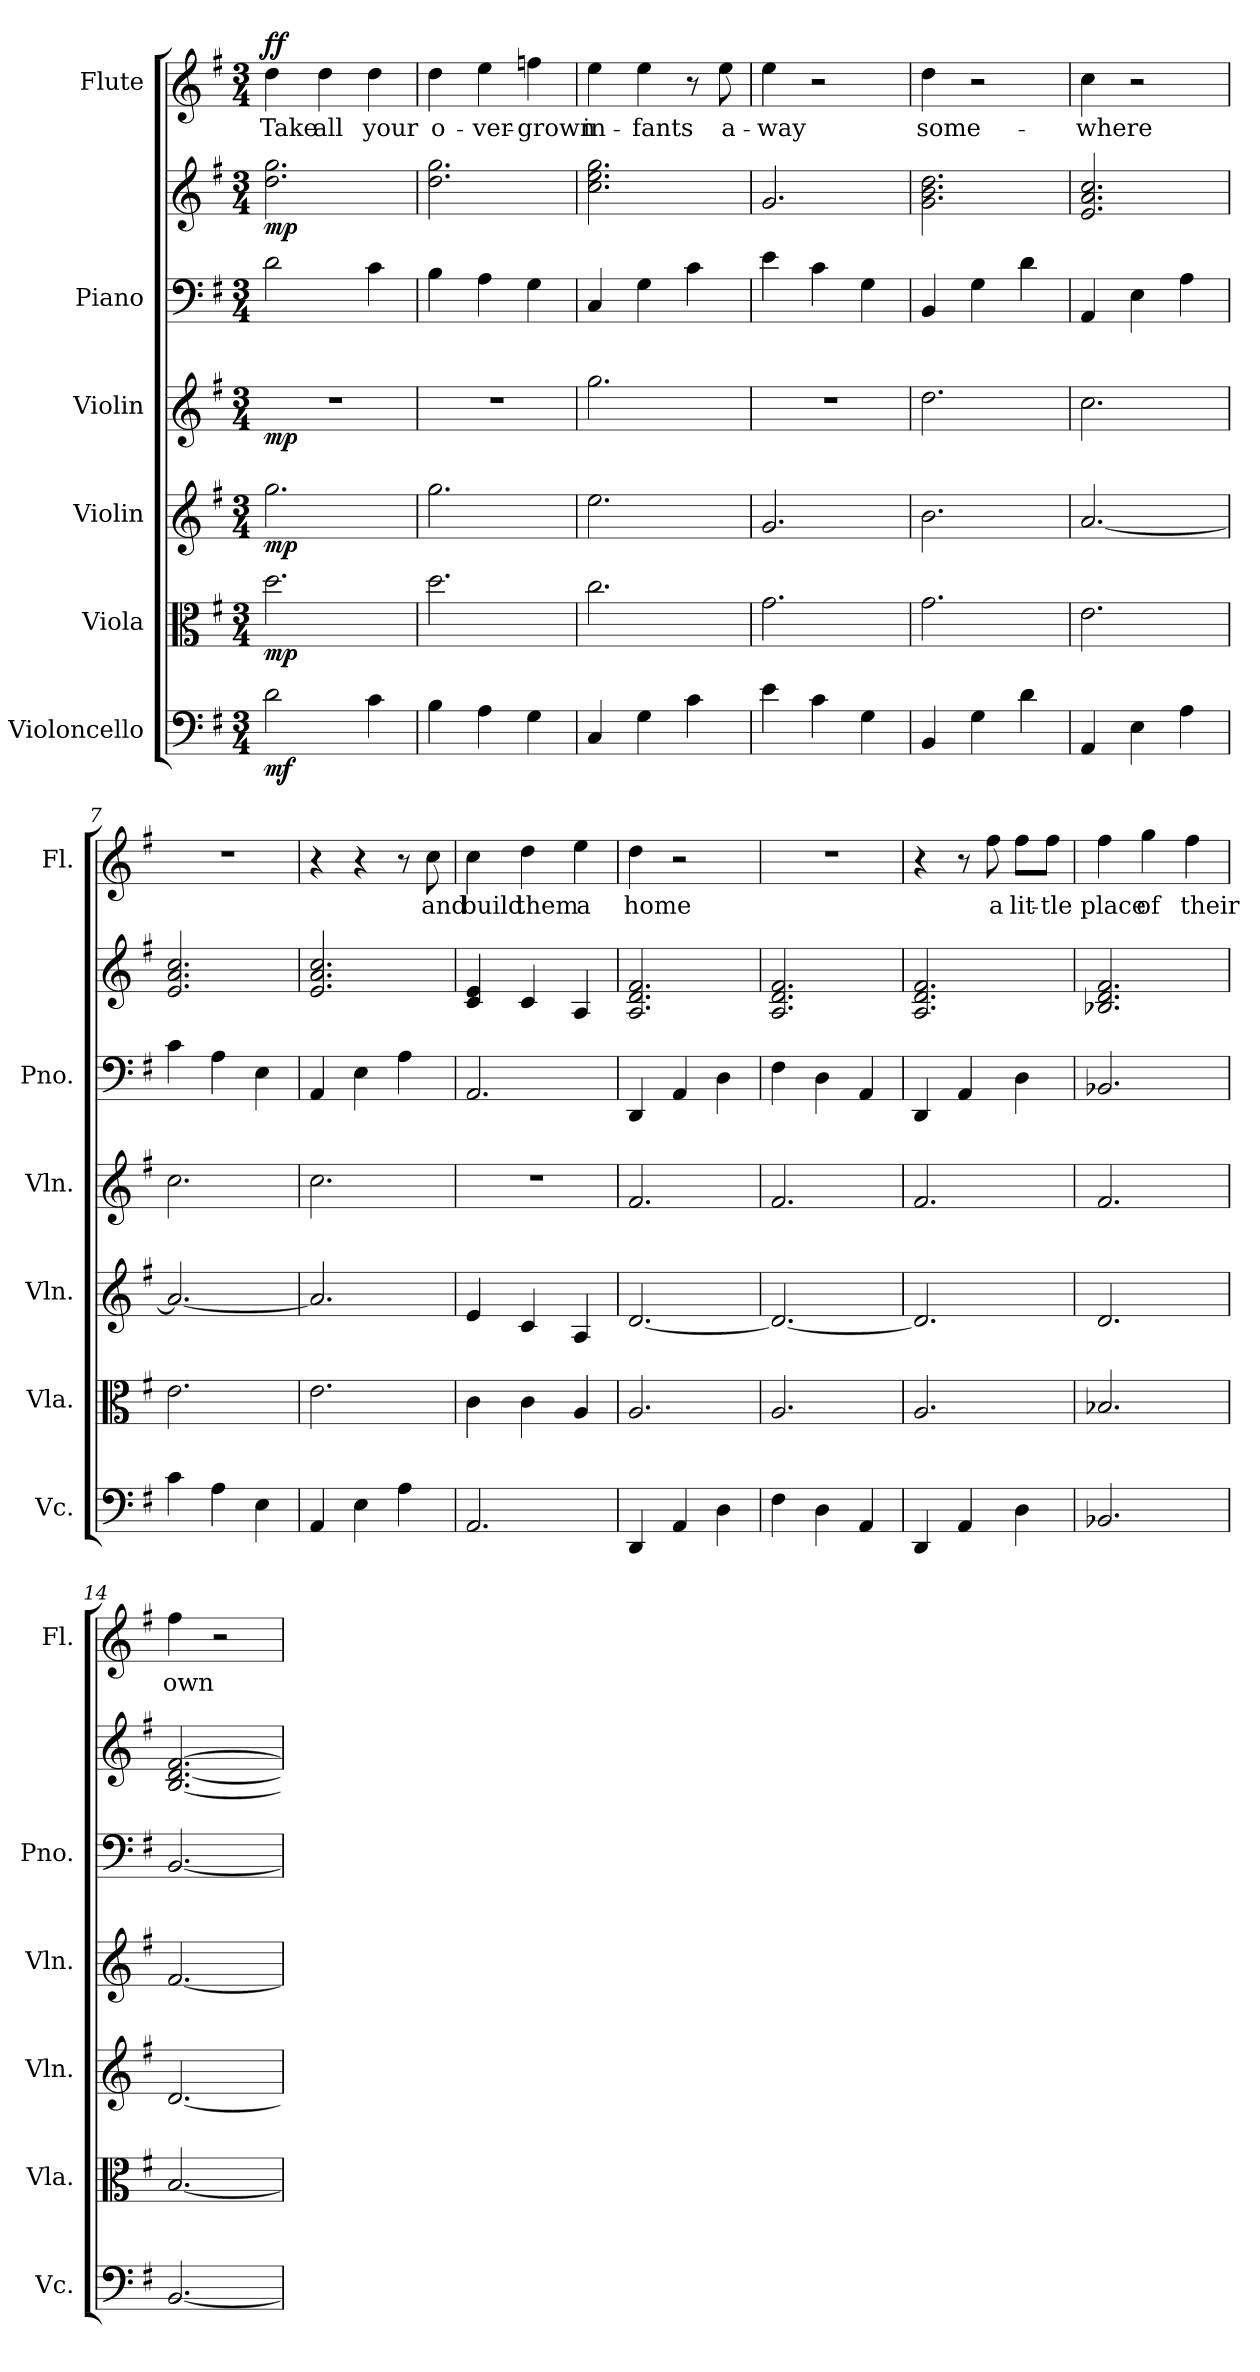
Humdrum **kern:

**kern	**dynam	**kern	**dynam	**kern	**dynam	**kern	**dynam	**kern	**kern	**dynam	**kern	**text	**dynam
*part6	*part6	*part5	*part5	*part4	*part4	*part3	*part3	*part2	*part2	*part2	*part1	*part1	*part1
*staff7	*staff7	*staff6	*staff6	*staff5	*staff5	*staff4	*staff4	*staff3	*staff2	*staff2/3	*staff1	*staff1	*staff1
*I"Violoncello	*	*I"Viola	*	*I"Violin	*	*I"Violin	*	*I"Piano	*	*	*I"Flute	*	*
*I'Vc.	*	*I'Vla.	*	*I'Vln.	*	*I'Vln.	*	*I'Pno.	*	*	*I'Fl.	*	*
*clefF4	*	*clefC3	*	*clefG2	*	*clefG2	*	*clefF4	*clefG2	*	*clefG2	*	*
*k[f#]	*	*k[f#]	*	*k[f#]	*	*k[f#]	*	*k[f#]	*k[f#]	*	*k[f#]	*	*
*M3/4	*	*M3/4	*	*M3/4	*	*M3/4	*	*M3/4	*M3/4	*	*M3/4	*	*
*MM120	*	*MM120	*	*MM120	*	*MM120	*	*MM120	*MM120	*	*MM120	*	*
=1	=1	=1	=1	=1	=1	=1	=1	=1	=1	=1	=1	=1	=1
!	!LO:DY:b	!	!LO:DY:b	!	!LO:DY:b	!	!LO:DY:b	!	!	!LO:DY:b	!	!	!LO:DY:b
2d\	mf	2.dd\	mp	2.gg\	mp	2.r	mp	2d\	2.dd\ 2.gg\	mp	4dd\	Take	ff
.	.	.	.	.	.	.	.	.	.	.	4dd\	all	.
4c\	.	.	.	.	.	.	.	4c\	.	.	4dd\	your	.
=2	=2	=2	=2	=2	=2	=2	=2	=2	=2	=2	=2	=2	=2
4B\	.	2.dd\	.	2.gg\	.	2.r	.	4B\	2.dd\ 2.gg\	.	4dd\	o-	.
4A\	.	.	.	.	.	.	.	4A\	.	.	4ee\	-ver-	.
4G\	.	.	.	.	.	.	.	4G\	.	.	4ffn\	-grown	.
=3	=3	=3	=3	=3	=3	=3	=3	=3	=3	=3	=3	=3	=3
4C/	.	2.cc\	.	2.ee\	.	2.gg\	.	4C/	2.cc\ 2.ee\ 2.gg\	.	4ee\	in-	.
4G\	.	.	.	.	.	.	.	4G\	.	.	4ee\	-fants	.
4c\	.	.	.	.	.	.	.	4c\	.	.	8r	.	.
.	.	.	.	.	.	.	.	.	.	.	8ee\	a-	.
=4	=4	=4	=4	=4	=4	=4	=4	=4	=4	=4	=4	=4	=4
4e\	.	2.g\	.	2.g/	.	2.r	.	4e\	2.g/	.	4ee\	-way	.
4c\	.	.	.	.	.	.	.	4c\	.	.	2r	.	.
4G\	.	.	.	.	.	.	.	4G\	.	.	.	.	.
=5	=5	=5	=5	=5	=5	=5	=5	=5	=5	=5	=5	=5	=5
4BB/	.	2.g\	.	2.b\	.	2.dd\	.	4BB/	2.g\ 2.b\ 2.dd\	.	4dd\	some-	.
4G\	.	.	.	.	.	.	.	4G\	.	.	2r	.	.
4d\	.	.	.	.	.	.	.	4d\	.	.	.	.	.
=6	=6	=6	=6	=6	=6	=6	=6	=6	=6	=6	=6	=6	=6
4AA/	.	2.e\	.	[2.a/	.	2.cc\	.	4AA/	2.e/ 2.a/ 2.cc/	.	4cc\	-where	.
4E\	.	.	.	.	.	.	.	4E\	.	.	2r	.	.
4A\	.	.	.	.	.	.	.	4A\	.	.	.	.	.
=7	=7	=7	=7	=7	=7	=7	=7	=7	=7	=7	=7	=7	=7
4c\	.	2.e\	.	2.a/_	.	2.cc\	.	4c\	2.e/ 2.a/ 2.cc/	.	2.r	.	.
4A\	.	.	.	.	.	.	.	4A\	.	.	.	.	.
4E\	.	.	.	.	.	.	.	4E\	.	.	.	.	.
=8	=8	=8	=8	=8	=8	=8	=8	=8	=8	=8	=8	=8	=8
4AA/	.	2.e\	.	2.a/]	.	2.cc\	.	4AA/	2.e/ 2.a/ 2.cc/	.	4r	.	.
4E\	.	.	.	.	.	.	.	4E\	.	.	4r	.	.
4A\	.	.	.	.	.	.	.	4A\	.	.	8r	.	.
.	.	.	.	.	.	.	.	.	.	.	8cc\	and	.
=9	=9	=9	=9	=9	=9	=9	=9	=9	=9	=9	=9	=9	=9
2.AA/	.	4c\	.	4e/	.	2.r	.	2.AA/	4c/ 4e/	.	4cc\	build	.
.	.	4c\	.	4c/	.	.	.	.	4c/	.	4dd\	them	.
.	.	4A/	.	4A/	.	.	.	.	4A/	.	4ee\	a	.
=10	=10	=10	=10	=10	=10	=10	=10	=10	=10	=10	=10	=10	=10
4DD/	.	2.A/	.	[2.d/	.	2.f#/	.	4DD/	2.A/ 2.d/ 2.f#/	.	4dd\	home	.
4AA/	.	.	.	.	.	.	.	4AA/	.	.	2r	.	.
4D\	.	.	.	.	.	.	.	4D\	.	.	.	.	.
=11	=11	=11	=11	=11	=11	=11	=11	=11	=11	=11	=11	=11	=11
4F#\	.	2.A/	.	2.d/_	.	2.f#/	.	4F#\	2.A/ 2.d/ 2.f#/	.	2.r	.	.
4D\	.	.	.	.	.	.	.	4D\	.	.	.	.	.
4AA/	.	.	.	.	.	.	.	4AA/	.	.	.	.	.
!!LO:LB:g=z
=12	=12	=12	=12	=12	=12	=12	=12	=12	=12	=12	=12	=12	=12
4DD/	.	2.A/	.	2.d/]	.	2.f#/	.	4DD/	2.A/ 2.d/ 2.f#/	.	4r	.	.
4AA/	.	.	.	.	.	.	.	4AA/	.	.	8r	.	.
.	.	.	.	.	.	.	.	.	.	.	8ff#\	a	.
4D\	.	.	.	.	.	.	.	4D\	.	.	8ff#\L	lit-	.
.	.	.	.	.	.	.	.	.	.	.	8ff#\J	-tle	.
=13	=13	=13	=13	=13	=13	=13	=13	=13	=13	=13	=13	=13	=13
2.BB-X/	.	2.B-X/	.	2.d/	.	2.f#/	.	2.BB-X/	2.B-X/ 2.d/ 2.f#/	.	4ff#\	place	.
.	.	.	.	.	.	.	.	.	.	.	4gg\	of	.
.	.	.	.	.	.	.	.	.	.	.	4ff#\	their	.
=14	=14	=14	=14	=14	=14	=14	=14	=14	=14	=14	=14	=14	=14
[2.BB/	.	[2.B/	.	[2.d/	.	[2.f#/	.	[2.BB/	[2.B/ [2.d/ [2.f#/	.	4ff#\	own	.
.	.	.	.	.	.	.	.	.	.	.	2r	.	.
=	=	=	=	=	=	=	=	=	=	=	=	=	=
*-	*-	*-	*-	*-	*-	*-	*-	*-	*-	*-	*-	*-	*-
